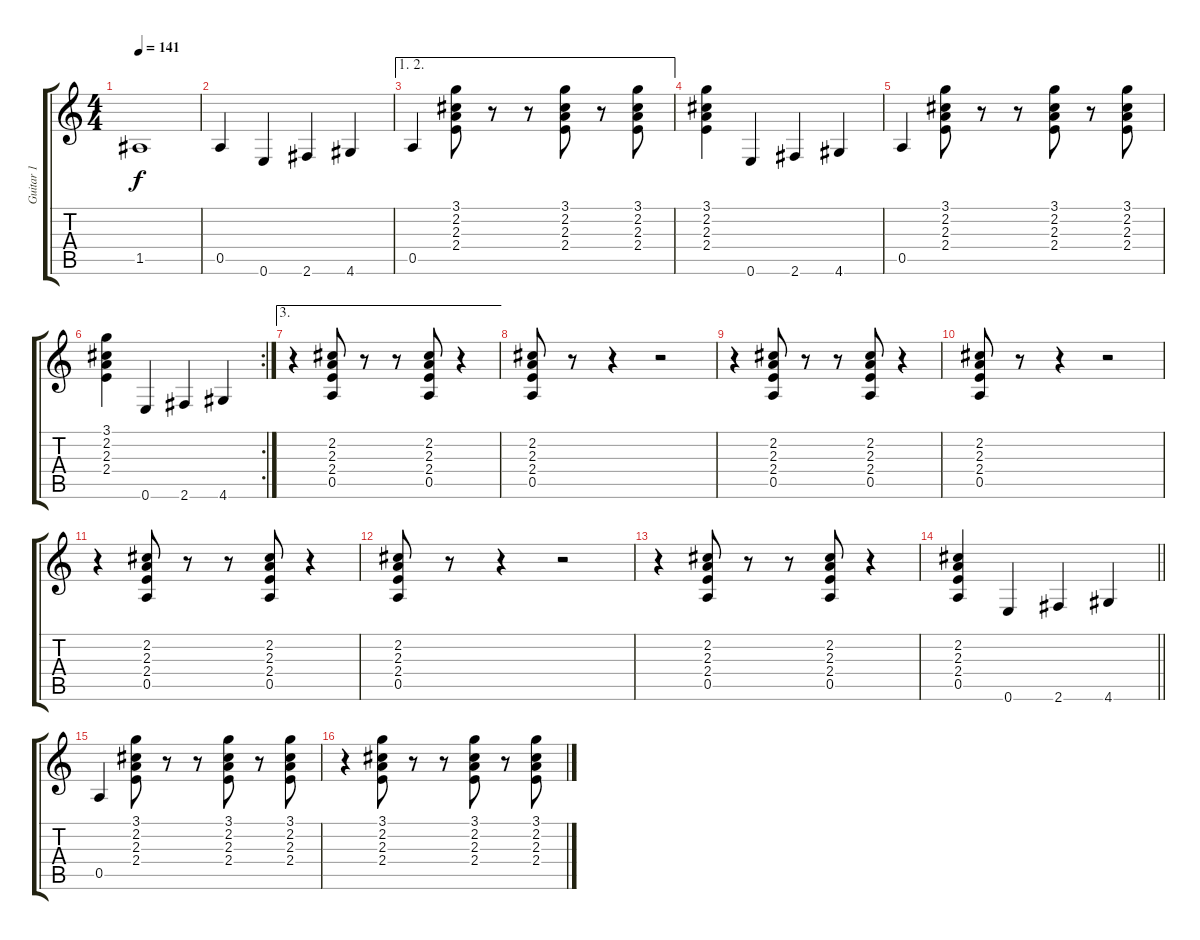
\track ("Guitar 1" "Guitar 1") {instrument overdrivenguitar}
\staff {score tabs}
\tuning (E4 B3 G3 D3 A2 E2) {hide}
\ts (4 4)
\tempo 141
\clef g2
\ks c
1.5.1{dy f} |
0.5.4 0.6.4 2.6.4 4.6.4 |
\ae (1 2)
0.5.4 (3.1 2.2 2.3 2.4).8 r.8 r.8 (3.1 2.2 2.3 2.4).8 r.8 (3.1 2.2 2.3 2.4).8 |
(3.1 2.2 2.3 2.4).4 0.6.4 2.6.4 4.6.4 |
0.5.4 (3.1 2.2 2.3 2.4).8 r.8 r.8 (3.1 2.2 2.3 2.4).8 r.8 (3.1 2.2 2.3 2.4).8 |
\rc 2
(3.1 2.2 2.3 2.4).4 0.6.4 2.6.4 4.6.4 |
\ae 3
r.4 (2.2 2.3 2.4 0.5).8 r.8 r.8 (2.2 2.3 2.4 0.5).8 r.4 |
(2.2 2.3 2.4 0.5).8 r.8 r.4 r.2 |
r.4 (2.2 2.3 2.4 0.5).8 r.8 r.8 (2.2 2.3 2.4 0.5).8 r.4 |
(2.2 2.3 2.4 0.5).8 r.8 r.4 r.2 |
r.4 (2.2 2.3 2.4 0.5).8 r.8 r.8 (2.2 2.3 2.4 0.5).8 r.4 |
(2.2 2.3 2.4 0.5).8 r.8 r.4 r.2 |
r.4 (2.2 2.3 2.4 0.5).8 r.8 r.8 (2.2 2.3 2.4 0.5).8 r.4 |
\barLineRight lightlight
(2.2 2.3 2.4 0.5).4 0.6.4 2.6.4 4.6.4 |
0.5.4 (3.1 2.2 2.3 2.4).8 r.8 r.8 (3.1 2.2 2.3 2.4).8 r.8 (3.1 2.2 2.3 2.4).8 |
r.4 (3.1 2.2 2.3 2.4).8 r.8 r.8 (3.1 2.2 2.3 2.4).8 r.8 (3.1 2.2 2.3 2.4).8
